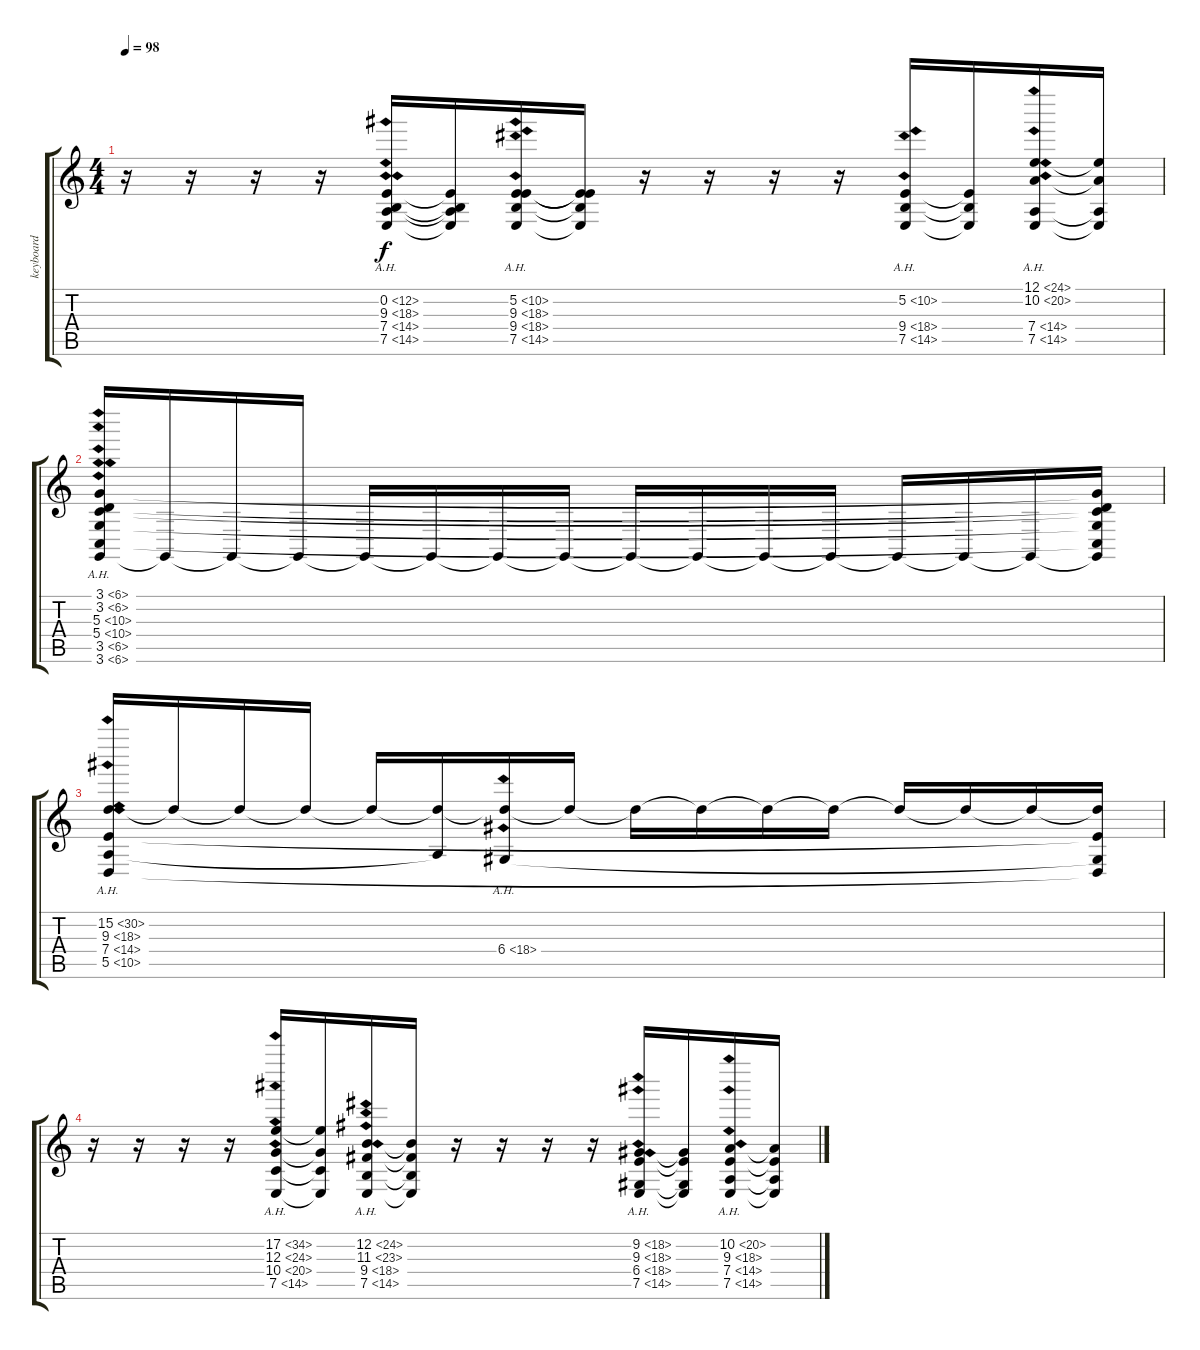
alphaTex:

\track ("keyboard" "keyboard") {instrument stringensemble1}
\staff {score tabs}
\tuning (E4 B3 G3 D3 A2 E2) {hide}
\ts (4 4)
\tempo 98
\clef g2
\ks c
r.16{dy f} r.16 r.16 r.16 (0.2{ah 12} 9.3{ah 9} 7.4{ah 7} 7.5{ah 7}).16 (0.2{t} 9.3{t} 7.4{t} 7.5{t}).16 (5.2{ah 5} 9.3{ah 9} 9.4{ah 9} 7.5{ah 7}).16 (5.2{t} 9.3{t} 9.4{t} 7.5{t}).16 r.16 r.16 r.16 r.16 (5.2{ah 5} 9.4{ah 9} 7.5{ah 7}).16 (5.2{t} 9.4{t} 7.5{t}).16 (12.1{ah 12} 10.2{ah 10} 7.4{ah 7} 7.5{ah 7}).16 (12.1{t} 10.2{t} 7.4{t} 7.5{t}).16 |
(3.1{ah 3} 3.2{ah 3} 5.3{ah 5} 5.4{ah 5} 3.5{ah 3} 3.6{ah 3}).16 3.6{t}.16 3.6{t}.16 3.6{t}.16 3.6{t}.16 3.6{t}.16 3.6{t}.16 3.6{t}.16 3.6{t}.16 3.6{t}.16 3.6{t}.16 3.6{t}.16 3.6{t}.16 3.6{t}.16 3.6{t}.16 (3.1{t} 3.2{t} 5.3{t} 5.4{t} 3.5{t} 3.6{t}).16 |
(15.2{ah 15} 9.3{ah 9} 7.4{ah 7} 5.5{ah 5}).16 15.2{t}.16 15.2{t}.16 15.2{t}.16 15.2{t}.16 (15.2{t} 7.4{t}).16 (15.2{ah 12 t} 6.4{ah 12}).16 15.2{t}.16 15.2{t}.16 15.2{t}.16 15.2{t}.16 15.2{t}.16 15.2{t}.16 15.2{t}.16 15.2{t}.16 (15.2{t} 9.3{t} 6.4{t} 5.5{t}).16 |
r.16 r.16 r.16 r.16 (17.2{ah 17} 12.3{ah 12} 10.4{ah 10} 7.5{ah 7}).16 (17.2{t} 12.3{t} 10.4{t} 7.5{t}).16 (12.2{ah 12} 11.3{ah 12} 9.4{ah 9} 7.5{ah 7}).16 (12.2{t} 11.3{t} 9.4{t} 7.5{t}).16 r.16 r.16 r.16 r.16 (9.2{ah 9} 9.3{ah 9} 6.4{ah 12} 7.5{ah 7}).16 (9.2{t} 9.3{t} 6.4{t} 7.5{t}).16 (10.2{ah 10} 9.3{ah 9} 7.4{ah 7} 7.5{ah 7}).16 (10.2{t} 9.3{t} 7.4{t} 7.5{t}).16
